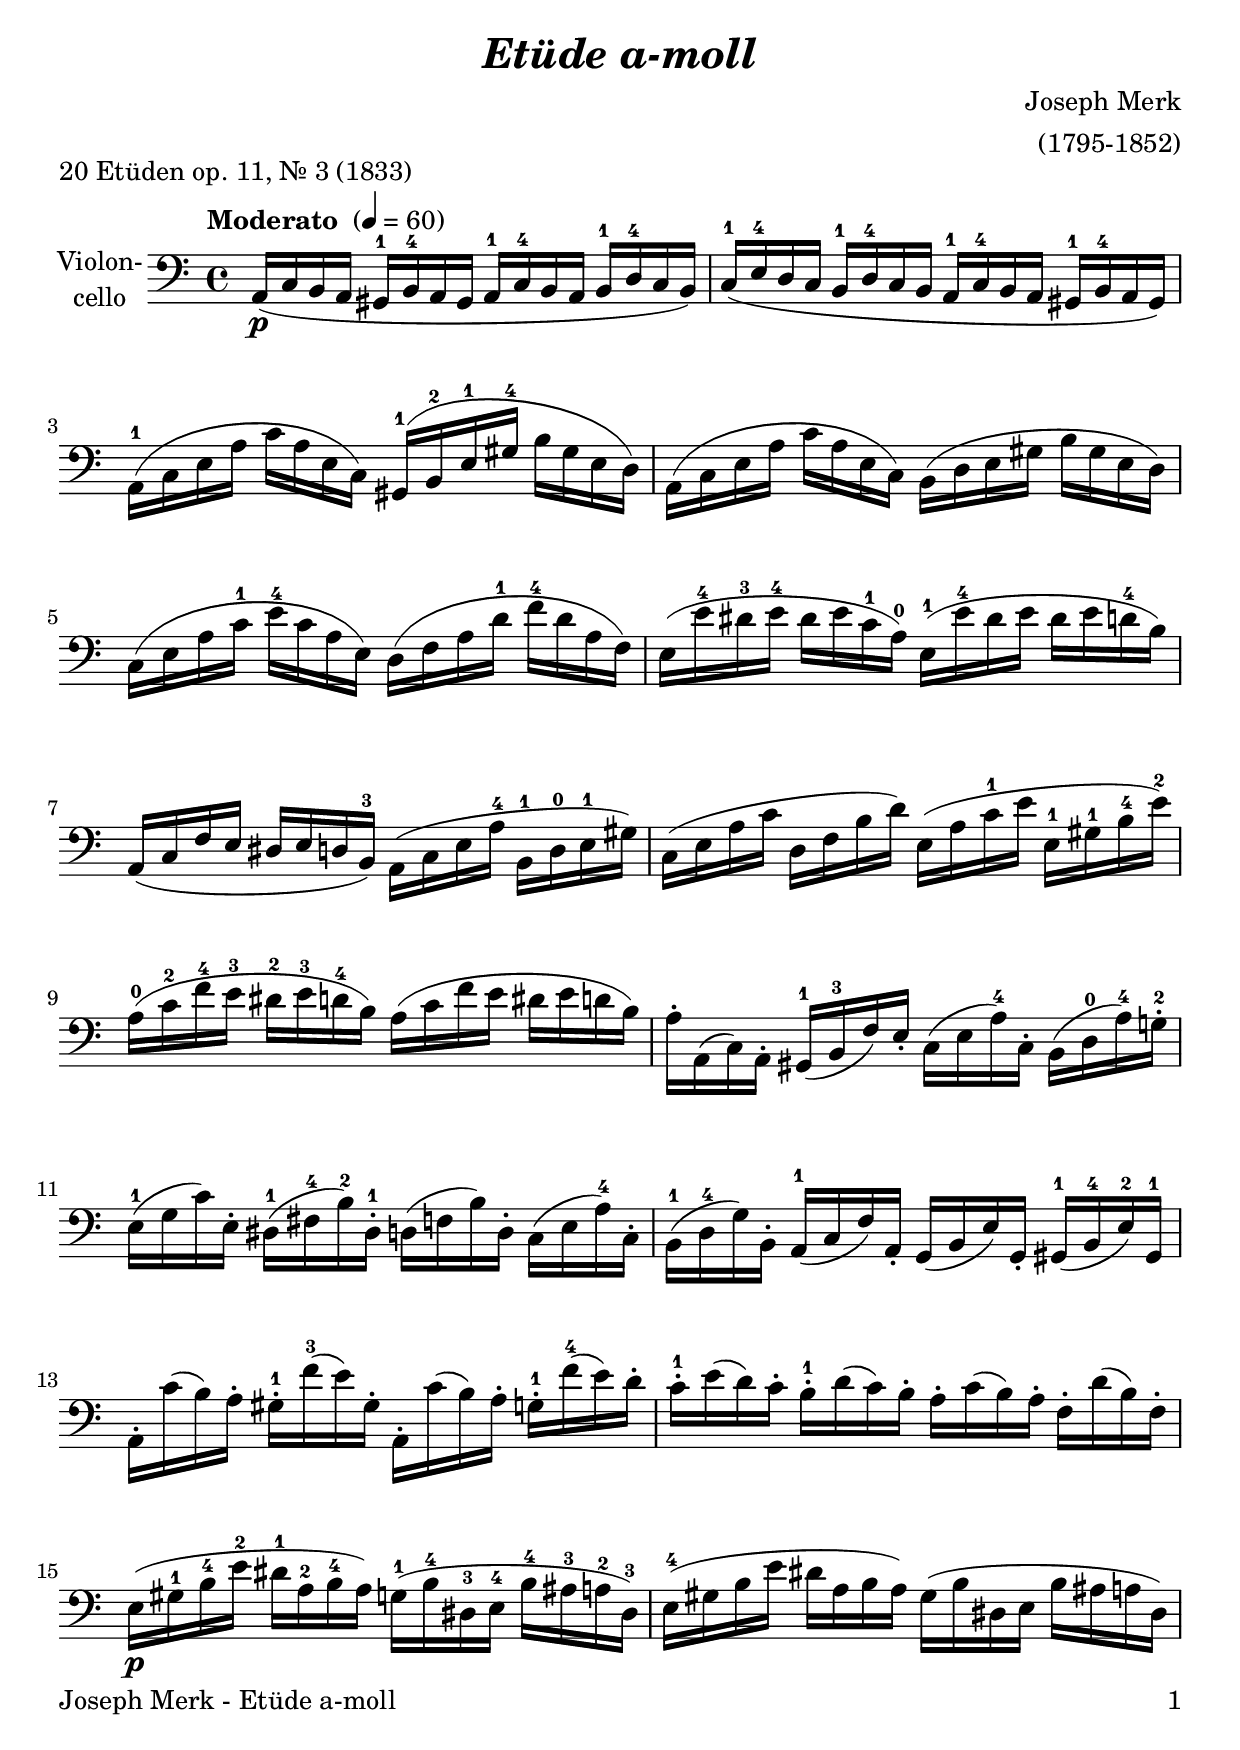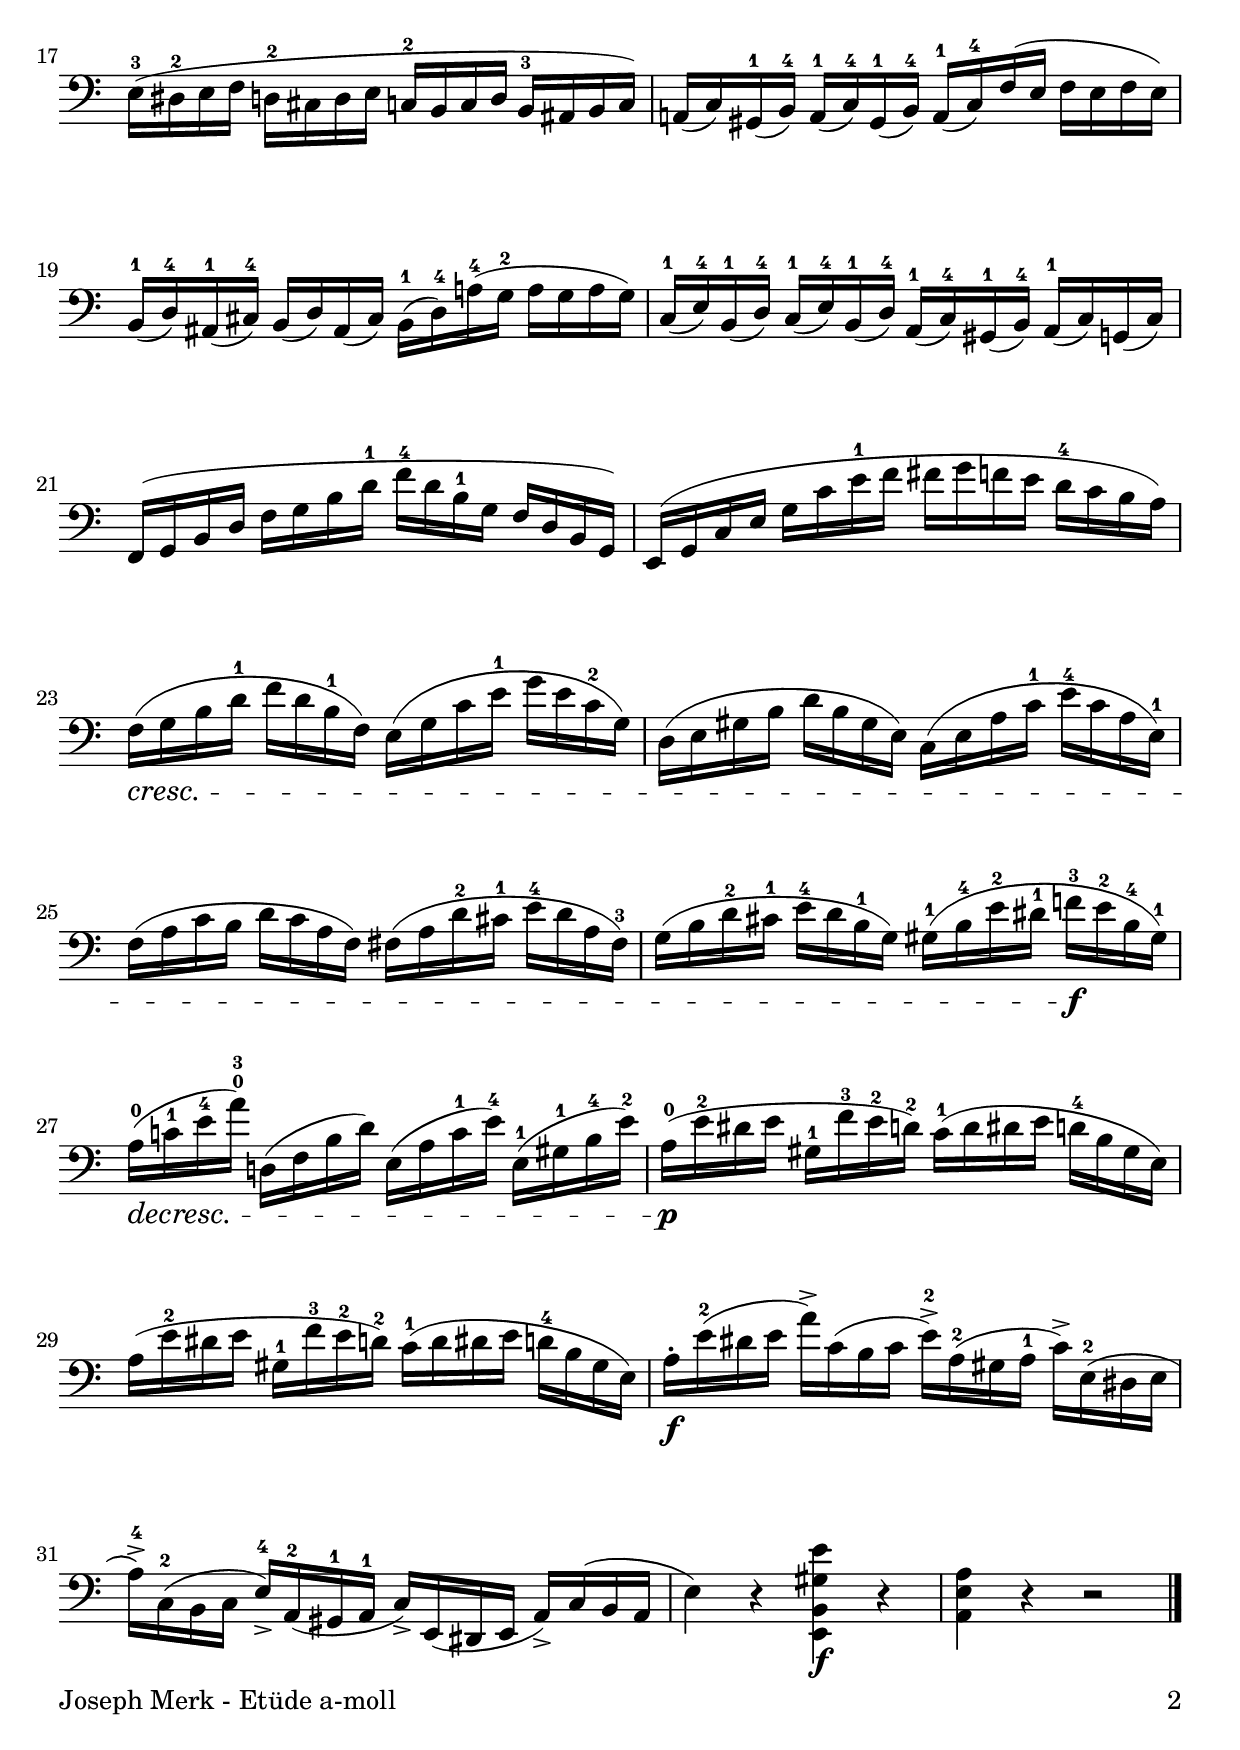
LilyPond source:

\version "2.20.2"
\include "deutsch.ly"
  
#(set-global-staff-size 23)

\header {
  title     = \markup \bold \italic "Etüde a-moll"
  composer  = "Joseph Merk"
  arranger  = "(1795-1852)"
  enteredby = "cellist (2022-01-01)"
  piece     = "20 Etüden op. 11, Nr. 3 (1833)"
}

voiceconsts = {
  \key a \minor
  \time 4/4
  \clef "bass"
%  \numericTimeSignature
  \compressEmptyMeasures
  % Set default beaming for all staves
% \set Timing.beamExceptions = #'()
% \set Timing.baseMoment     = #(ly:make-moment 1 4)
% \set Timing.beatStructure  = #'(1 1 1)
  \tempo "Moderato " 4=60
}

micl = "clarinet"
mifl = "flute"
miob = "oboe"
mifh = "french horn"
misx = "tenor sax"
mist = "string ensemble 1"
miba = "cello"

va = \relative c {
  \voiceconsts

  a16(\p c h a gis-1 h-4 a gis a-1 c-4 h a h-1 d-4 c h)
  c(-1 e-4 d c h-1 d-4 c h a-1 c-4 h a gis-1 h-4 a gis)

  a(-1 c e a c a e c) gis(-1 h-2 e-1 gis-4 h gis e d)
  a( c e a c a e c) h( d e gis h gis e d)
  c( e a c-1 e-4 c a e) d( f a d-1 f-4 d a f)

  e( e'-4 dis-3 e-4 dis e c-1 a)-0 e(-1 e'-4 dis e dis e d-4 h)
  a,( c f e dis e d h)-3 a( c e a-4 h,-1 d-0 e-1 gis)
  c,( e a c d, f h d) e,( a c-1 e e,-1 gis-1 h-4 e)-2

  a,(-0 c-2 f-4 e-3 dis-2 e-3 d-4 h) a( c f e dis e d h)
  a-. a,( c) a-. gis(-1 h-3 f') e-. c( e a)-4 c,-. h( d-0 a')-4 g!-.-2
  e(-1 g c) e,-. dis(-1 fis-4 h)-2 dis,-.-1 d( f h) d,-. c( e a)-4 c,-.

  h(-1 d-4 g) h,-. a(-1 c f) a,-. g( h e) g,-. gis(-1 h-4 e)-2 gis,-1
  a-. c'( h) a-. gis-.-1 f'(-3 e) gis,-. a,-. c'( h) a-. g-.-1 f'(-4 e) d-.
  c-.-1 e( d) c-. h-.-1 d( c) h-. a-. c( h) a-. f-. d'( h) f-.

  e(\p gis-1 h-4 e-2 dis-1 a-2 h-4 a) g(-1 h-4 dis,-3 e-4 h'-4 ais-3 a-2 dis,)-3
  e(-4 gis h e dis a h a) gis( h dis, e h' ais a dis,)
  e(-3 dis-2 e f d-2 cis d e c-2 h c d h-3 ais h c)

  a!( c) gis(-1 h)-4 a(-1 c)-4 gis(-1 h)-4 a(-1 c)-4 f( e f e f e)
  h(-1 d)-4 ais(-1 cis)-4 h( d) ais( cis) h(-1 d)-4 a'!(-4 g-2 a g a g)
  c,(-1 e)-4 h(-1 d)-4 c(-1 e)-4 h(-1 d)-4 a(-1 c)-4 gis(-1 h)-4 a(-1 c) g( c)

  f,( g h d f g h d-1 f-4 d h-1 g f d h g)
  e( g c e g c e-1 f fis g f e d-4 c h a)
  f(\cresc g h d-1 f d h-1 f) e( g c e-1 g e c-2 g)

  d( e gis h d h gis e) c( e a c-1 e-4 c a e)-1
  f( a c h d c a f) fis( a d-2 cis-1 e-4 d a fis)-3
  g( h d-2 cis-1 e-4 d h-1 g) gis(-1 h-4 e-2 dis-1 f!-3\f e-2 h-4 gis)-1

  a(-0\decresc c!-1 e-4 a)-0-3 d,,!( f h d) e,( a c-1 e)-4 e,(-1 gis-1 h-4 e)-2
  a,(-0\p e'-2 dis e gis,-1 f'-3 e-2 d)-2 c(-1 d dis e d-4 h gis e)
  a( e'-2 dis e gis,-1 f'-3 e-2 d-2) c(-1 d dis e d-4 h gis e)

  a-.\f e'(-2 dis e a)-> c,( h c e)-2-> a,(-2 gis a-1 c)-> e,(-2 dis e
  a)-4-> c,(-2 h c e-4)-> a,(-2 gis-1 a-1 c)-> e,( dis e a)-> c( h a
  e'4) r <e, h' gis' e'>\f r
  <a e' a> r r2 \bar "|."
}


music = \new StaffGroup <<
      \new Staff {
	\set Staff.midiInstrument = \miba
	\set Staff.instrumentName = \markup \center-column { "Violon-" "cello" }
	\transpose a a { \va }
      }
>>

\book {
   \paper {
    print-page-number = ##t
    print-first-page-number = ##t
    ragged-last-bottom = ##f
    oddHeaderMarkup = \markup \null
    evenHeaderMarkup = \markup \null
    oddFooterMarkup = \markup {
      \fill-line {
%        \on-the-fly #print-page-number-check-first
        "Joseph Merk - Etüde a-moll" \fromproperty #'page:page-number-string
      }
    }
    evenFooterMarkup = \oddFooterMarkup
  } \score {
    \music
    \layout {}
  }

  \score {
    \unfoldRepeats \music

    \midi {
      \context {
        \Score
      }
    }
  }
}